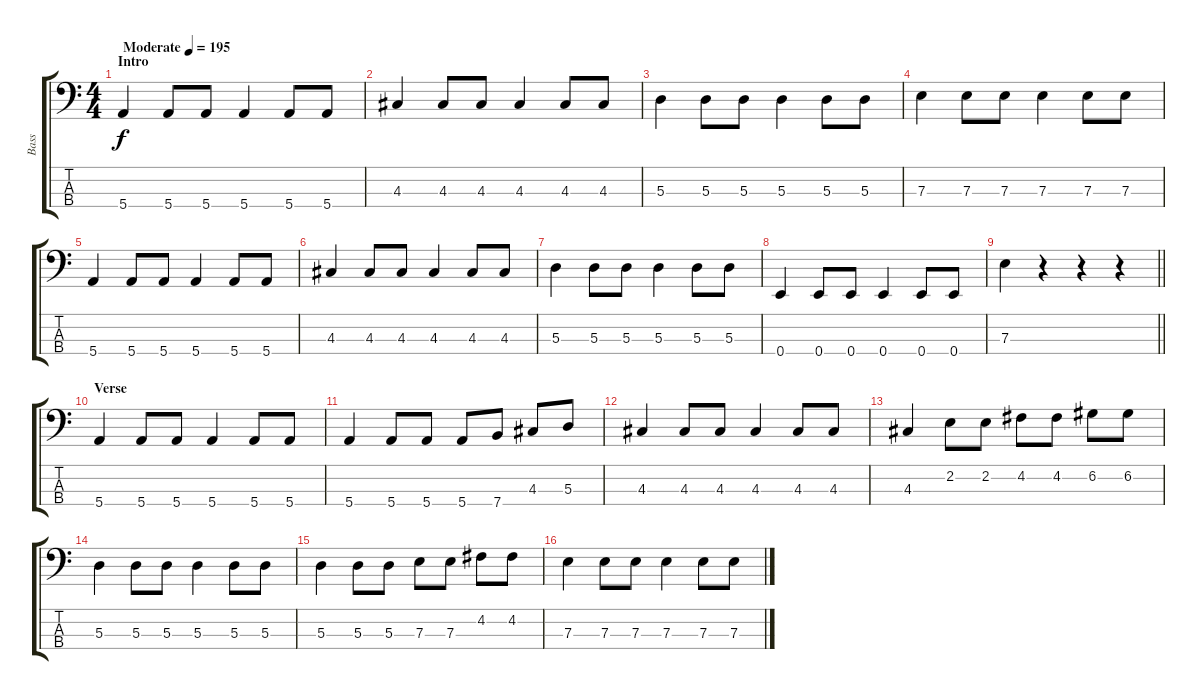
\track ("Bass" "Bass") {instrument electricbasspick}
\staff {score tabs}
\tuning (G2 D2 A1 E1) {hide}
\ts (4 4)
\section ("" "Intro")
\tempo (195 "Moderate")
\clef f4
\ks c
5.4.4{dy f instrument electricbasspick} 5.4.8 5.4.8 5.4.4 5.4.8 5.4.8 |
4.3.4 4.3.8 4.3.8 4.3.4 4.3.8 4.3.8 |
5.3.4 5.3.8 5.3.8 5.3.4 5.3.8 5.3.8 |
7.3.4 7.3.8 7.3.8 7.3.4 7.3.8 7.3.8 |
5.4.4 5.4.8 5.4.8 5.4.4 5.4.8 5.4.8 |
4.3.4 4.3.8 4.3.8 4.3.4 4.3.8 4.3.8 |
5.3.4 5.3.8 5.3.8 5.3.4 5.3.8 5.3.8 |
0.4.4 0.4.8 0.4.8 0.4.4 0.4.8 0.4.8 |
\barLineRight lightlight
7.3.4 r.4 r.4 r.4 |
\section ("" "Verse")
5.4.4 5.4.8 5.4.8 5.4.4 5.4.8 5.4.8 |
5.4.4 5.4.8 5.4.8 5.4.8 7.4.8 4.3.8 5.3.8 |
4.3.4 4.3.8 4.3.8 4.3.4 4.3.8 4.3.8 |
4.3.4 2.2.8 2.2.8 4.2.8 4.2.8 6.2.8 6.2.8 |
5.3.4 5.3.8 5.3.8 5.3.4 5.3.8 5.3.8 |
5.3.4 5.3.8 5.3.8 7.3.8 7.3.8 4.2.8 4.2.8 |
7.3.4 7.3.8 7.3.8 7.3.4 7.3.8 7.3.8
